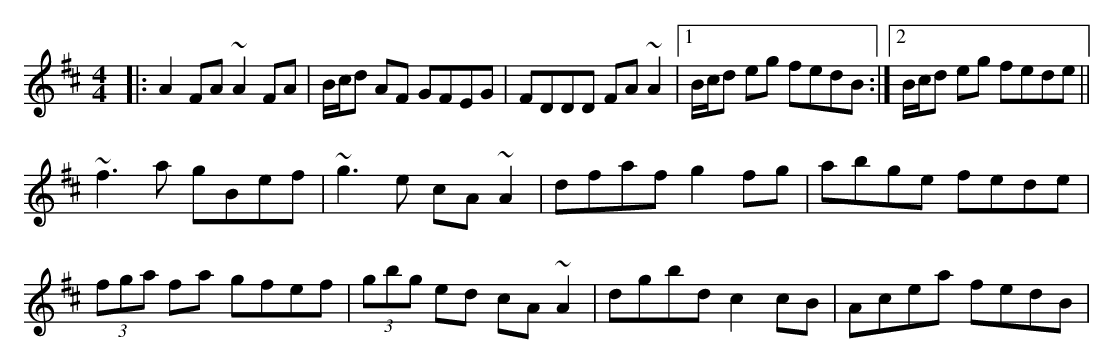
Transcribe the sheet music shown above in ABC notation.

X:1
M:4/4
K:D
|:A2FA ~A2FA|B/c/d AF GFEG|FDDD FA~A2|1 B/c/d eg fedB:|2 B/c/d eg fede||
~f3a gBef|~g3e cA~A2|dfaf g2fg|abge fede|
(3fga fa gfef|(3gbg ed cA~A2|dgbd c2cB|Acea fedB|
